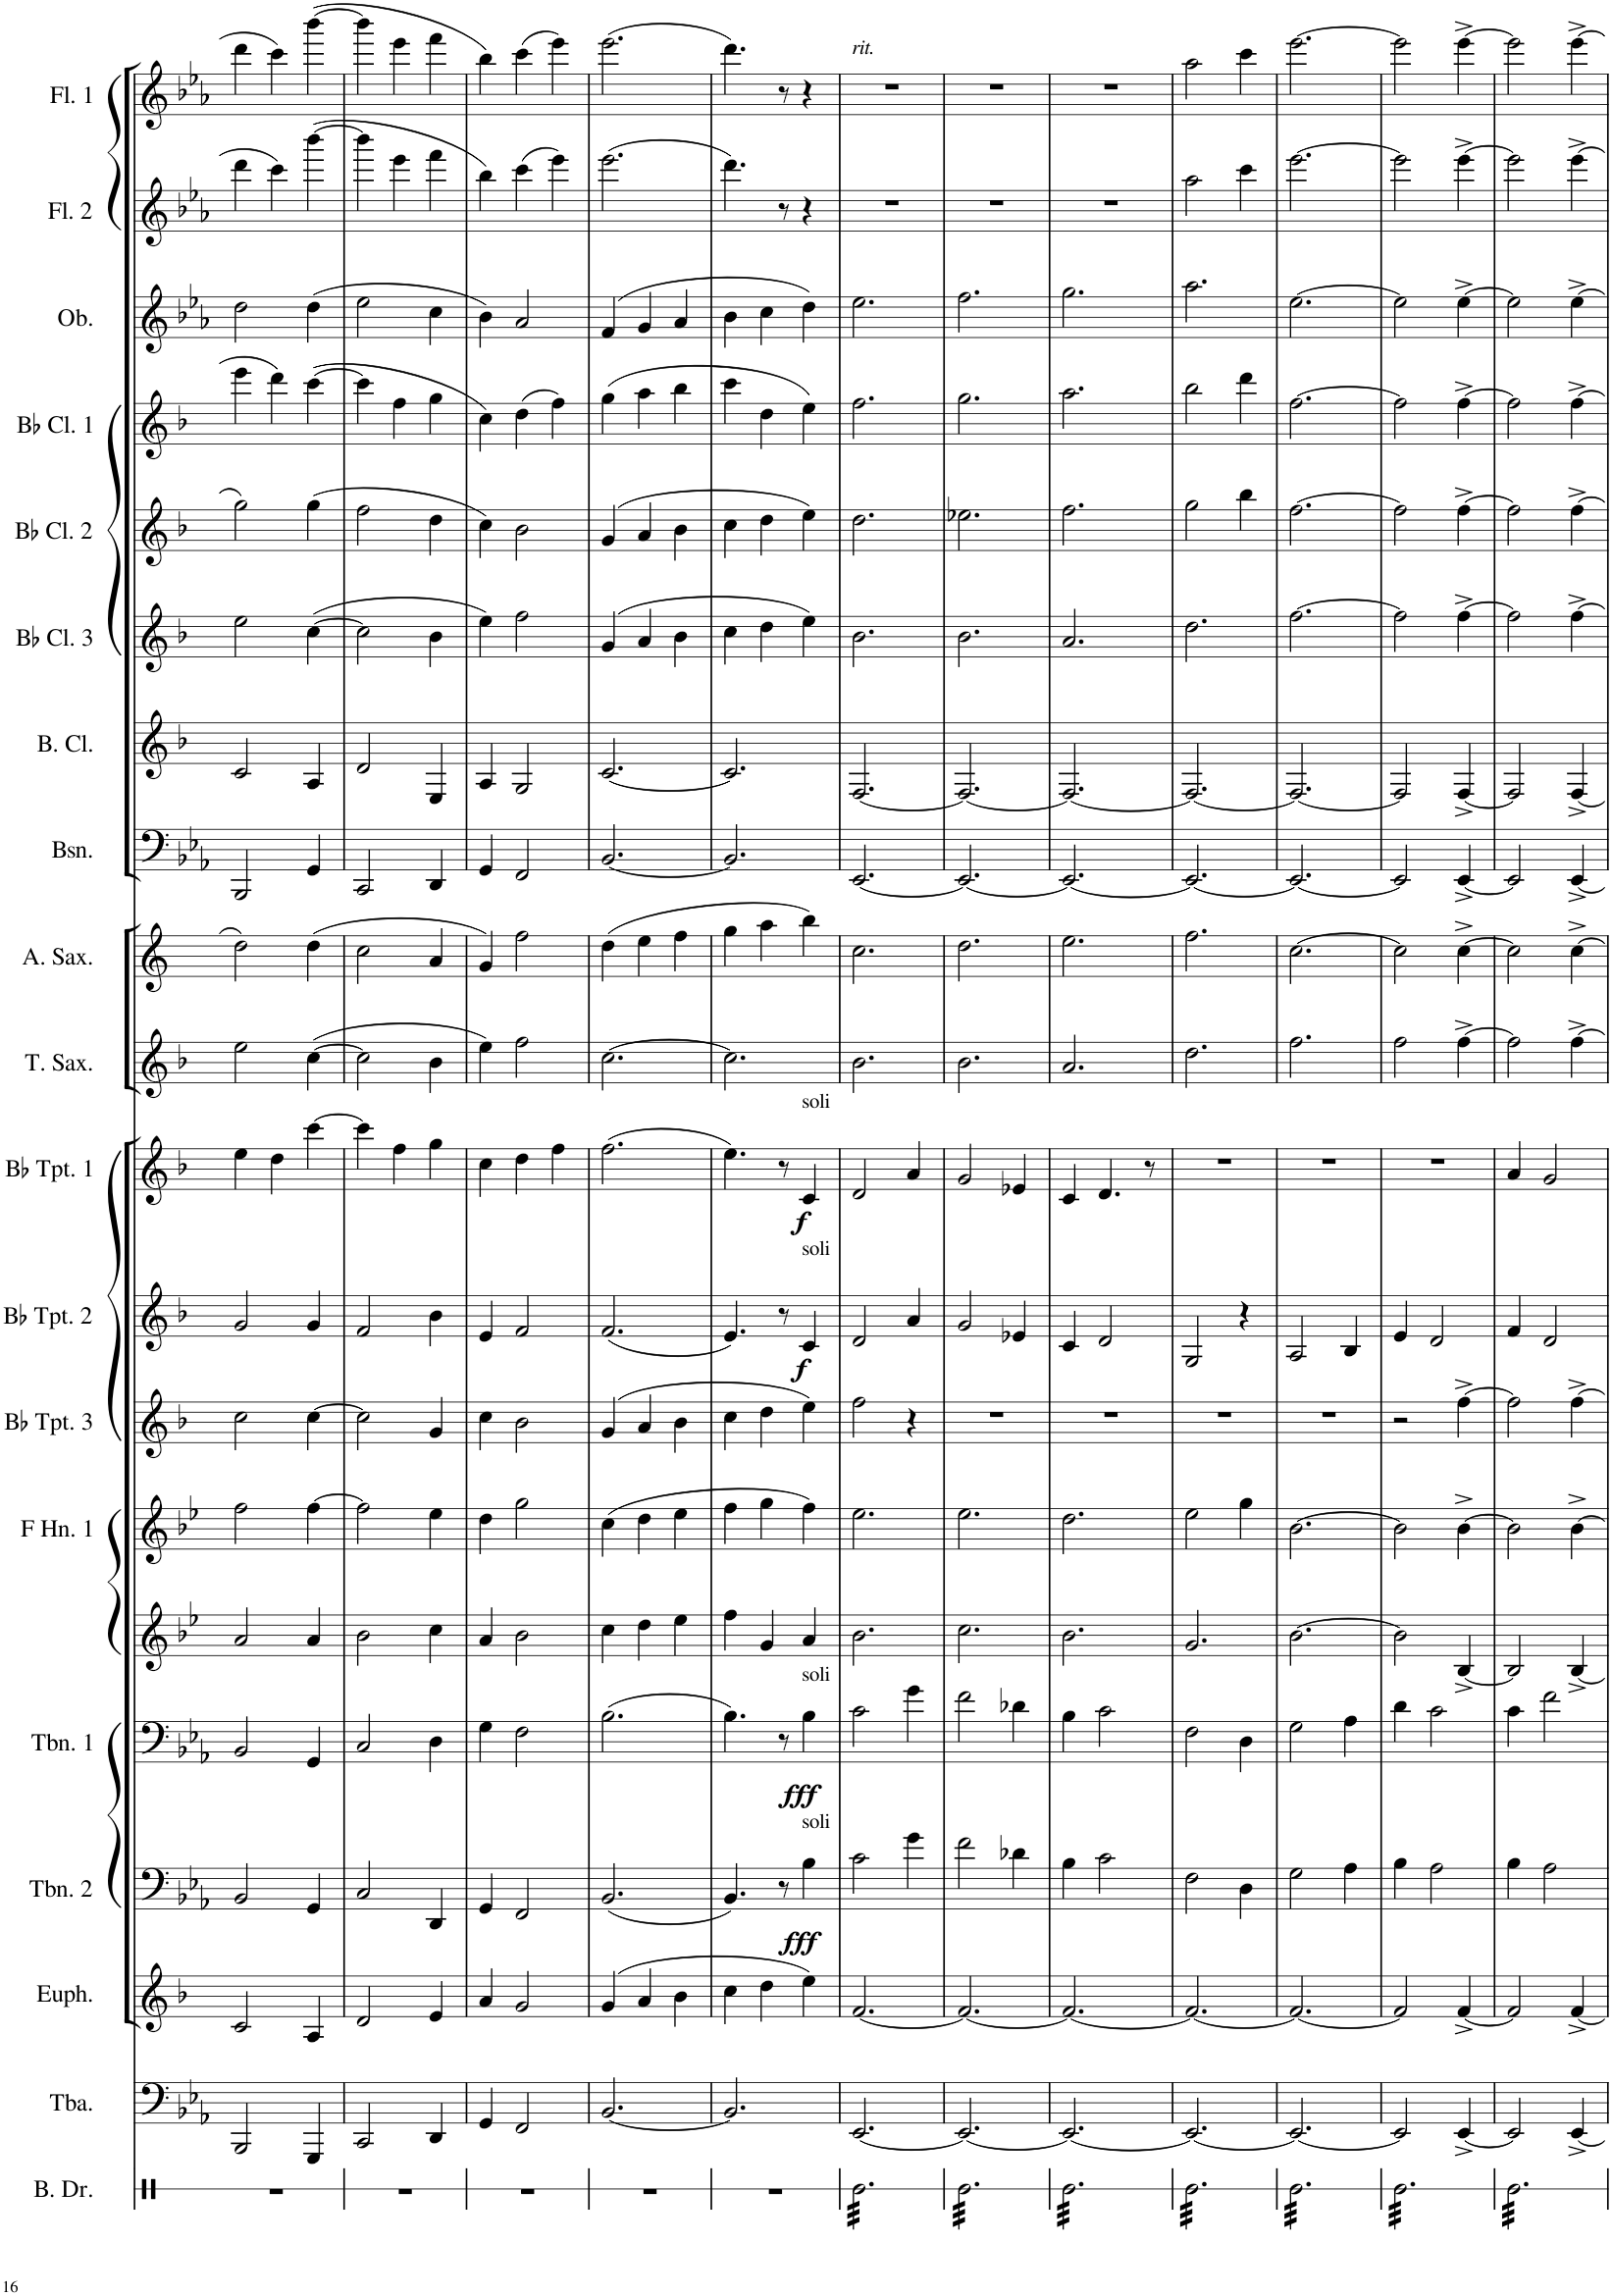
**kern	**kern	**kern	**kern	**dynam	**kern	**dynam	**kern	**kern	**kern	**kern	**dynam	**kern	**dynam	**kern	**kern	**kern	**kern	**kern	**kern	**kern	**kern	**kern	**kern
*part20	*part19	*part18	*part17	*part17	*part16	*part16	*part15	*part14	*part13	*part12	*part12	*part11	*part11	*part10	*part9	*part8	*part7	*part6	*part5	*part4	*part3	*part2	*part1
*staff20	*staff19	*staff18	*staff17	*staff17	*staff16	*staff16	*staff15	*staff14	*staff13	*staff12	*staff12	*staff11	*staff11	*staff10	*staff9	*staff8	*staff7	*staff6	*staff5	*staff4	*staff3	*staff2	*staff1
*I"Percussion	*I"Tuba	*I"Euphonium	*I"Trombone 2	*	*I"Trombone 1	*	*I"F Horn 2	*I"F Horn 1	*I"Bb Trumpet 3	*I"Bb Trumpet 2	*	*I"Bb Trumpet 1	*	*I"Tenor Saxophone	*I"Alto Saxophone	*I"Bassoon	*I"Bass Clarinet	*I"Bb Clarinet 3	*I"Bb Clarinet 2	*I"Bb Clarinet 1	*I"Oboe	*I"Flute 2	*I"Flute 1
*I'Perc.	*I'Tba.	*I'Euph.	*I'Tbn. 2	*	*I'Tbn. 1	*	*I'Hn	*I'F Hn. 1	*I'Bb Tpt. 3	*I'Bb Tpt. 2	*	*I'Bb Tpt. 1	*	*I'T. Sax.	*I'A. Sax.	*I'Bsn.	*I'B. Cl.	*I'Bb Cl. 3	*I'Bb Cl. 2	*I'Bb Cl. 1	*I'Ob.	*I'Fl. 2	*I'Fl. 1
!!LO:PB:g=z
*clefX	*clefF4	*clefG2	*clefF4	*	*clefF4	*	*clefG2	*clefG2	*clefG2	*clefG2	*	*clefG2	*	*clefG2	*clefG2	*clefF4	*clefG2	*clefG2	*clefG2	*clefG2	*clefG2	*clefG2	*clefG2
*	*	*Trd8c14	*	*	*	*	*Trd4c7	*Trd4c7	*Trd1c2	*Trd1c2	*	*Trd1c2	*	*Trd8c14	*Trd5c9	*	*Trd8c14	*Trd1c2	*Trd1c2	*Trd1c2	*	*	*
*k[]	*k[b-e-a-]	*k[b-]	*k[b-e-a-]	*	*k[b-e-a-]	*	*k[b-e-]	*k[b-e-]	*k[b-]	*k[b-]	*	*k[b-]	*	*k[b-]	*k[]	*k[b-e-a-]	*k[b-]	*k[b-]	*k[b-]	*k[b-]	*k[b-e-a-]	*k[b-e-a-]	*k[b-e-a-]
*M3/4	*M3/4	*M3/4	*M3/4	*	*M3/4	*	*M3/4	*M3/4	*M3/4	*M3/4	*	*M3/4	*	*M3/4	*M3/4	*M3/4	*M3/4	*M3/4	*M3/4	*M3/4	*M3/4	*M3/4	*M3/4
=117	=117	=117	=117	=117	=117	=117	=117	=117	=117	=117	=117	=117	=117	=117	=117	=117	=117	=117	=117	=117	=117	=117	=117
2.r	2BBB-/	2c/	2BB-/	.	2BB-/	.	2a/	2ff\	2cc\	2g/	.	4ee\	.	2ee\	2dd\	2BBB-/	2c/	2ee\	2gg\	4eee\	2dd\	4ddd\	4ddd\
.	.	.	.	.	.	.	.	.	.	.	.	4dd\	.	.	.	.	.	.	.	4ddd\	.	4ccc\	4ccc\
.	4GGG/	4A/	4GG/	.	4GG/	.	4a/	[4ff\	[4cc\	4g/	.	[4ccc\	.	([4cc\	(4dd\	4GG/	4A/	([4cc\	(4gg\	([4ccc\	(4dd\	([4bbb-\	([4bbb-\
=118	=118	=118	=118	=118	=118	=118	=118	=118	=118	=118	=118	=118	=118	=118	=118	=118	=118	=118	=118	=118	=118	=118	=118
2.r	2CC/	2d/	2C/	.	2C/	.	2b-\	2ff\]	2cc\]	2f/	.	4ccc\]	.	2cc\]	2cc\	2CC/	2d/	2cc\]	2ff\	4ccc\]	2ee-\	4bbb-\]	4bbb-\]
.	.	.	.	.	.	.	.	.	.	.	.	4ff\	.	.	.	.	.	.	.	4ff\	.	4eee-\	4eee-\
.	4DD/	4e/	4DD/	.	4D\	.	4cc\	4ee-\	4g/	4b-\	.	4gg\	.	4b-\	4a/	4DD/	4E/	4b-\	4dd\	4gg\	4cc\	4fff\	4fff\
=119	=119	=119	=119	=119	=119	=119	=119	=119	=119	=119	=119	=119	=119	=119	=119	=119	=119	=119	=119	=119	=119	=119	=119
2.r	4GG/	4a/	4GG/	.	4G\	.	4a/	4dd\	4cc\	4e/	.	4cc\	.	4ee\)	4g/)	4GG/	4A/	4ee\)	4cc\)	4cc\)	4b-\)	4bb-\)	4bb-\)
.	2FF/	2g/	2FF/	.	2F\	.	2b-\	2gg\	2b-\	2f/	.	4dd\	.	2ff\	2ff\	2FF/	2G/	2ff\	2b-\	(4dd\	2a-/	(4ccc\	(4ccc\
.	.	.	.	.	.	.	.	.	.	.	.	4ff\	.	.	.	.	.	.	.	4ff\)	.	4eee-\)	4eee-\)
=120	=120	=120	=120	=120	=120	=120	=120	=120	=120	=120	=120	=120	=120	=120	=120	=120	=120	=120	=120	=120	=120	=120	=120
2.r	[2.BB-/	(4g/	(2.BB-/	.	(2.B-\	.	4cc\	(4cc\	(4g/	(2.f/	.	(2.ff\	.	[2.cc\	(4dd\	[2.BB-/	[2.c/	(4g/	(4g/	(4gg\	(4f/	(2.eee-\	(2.eee-\
.	.	4a/	.	.	.	.	4dd\	4dd\	4a/	.	.	.	.	.	4ee\	.	.	4a/	4a/	4aa\	4g/	.	.
.	.	4b-\	.	.	.	.	4ee-\	4ee-\	4b-\	.	.	.	.	.	4ff\	.	.	4b-\	4b-\	4bb-\	4a-/	.	.
=121	=121	=121	=121	=121	=121	=121	=121	=121	=121	=121	=121	=121	=121	=121	=121	=121	=121	=121	=121	=121	=121	=121	=121
2.r	2.BB-/]	4cc\	4.BB-/)	.	4.B-\)	.	4ff\	4ff\	4cc\	4.e/)	.	4.ee\)	.	2.cc\]	4gg\	2.BB-/]	2.c/]	4cc\	4cc\	4ccc\	4b-\	4.ddd\)	4.ddd\)
.	.	4dd\	.	.	.	.	4g/	4gg\	4dd\	.	.	.	.	.	4aa\	.	.	4dd\	4dd\	4dd\	4cc\	.	.
.	.	.	8r	.	8r	.	.	.	.	8r	.	8r	.	.	.	.	.	.	.	.	.	8r	8r
!	!	!	!	!	!	!	!	!	!	!	!	!LO:TX:a:t=soli	!	!	!	!	!	!	!	!	!	!	!
!	!	!	!	!	!	!	!	!	!	!LO:TX:a:t=soli	!	!	!	!	!	!	!	!	!	!	!	!	!
!	!	!	!	!	!LO:TX:a:t=soli	!	!	!	!	!	!	!	!	!	!	!	!	!	!	!	!	!	!
!	!	!	!LO:TX:a:t=soli	!	!	!	!	!	!	!	!	!	!	!	!	!	!	!	!	!	!	!	!
!	!	!	!	!LO:DY:b	!	!LO:DY:b	!	!	!	!	!LO:DY:b	!	!LO:DY:b	!	!	!	!	!	!	!	!	!	!
.	.	4ee\)	4B-\	fff	4B-\	fff	4a/	4ff\)	4ee\)	4c/	f	4c/	f	.	4bb\)	.	.	4ee\)	4ee\)	4ee\)	4dd\)	4r	4r
=122	=122	=122	=122	=122	=122	=122	=122	=122	=122	=122	=122	=122	=122	=122	=122	=122	=122	=122	=122	=122	=122	=122	=122
!	!	!	!	!	!	!	!	!	!	!	!	!	!	!	!	!	!	!	!	!	!	!	!LO:TX:a:i:t=rit.
*tremolo	*	*	*	*	*	*	*	*	*	*	*	*	*	*	*	*	*	*	*	*	*	*	*
32Re\LLL	[2.EE-/	[2.f/	2c\	.	2c\	.	2.b-\	2.ee-\	2ff\	2d/	.	2d/	.	2.b-\	2.cc\	[2.EE-/	[2.F/	2.b-\	2.dd\	2.ff\	2.ee-\	2.r	2.r
32Re\	.	.	.	.	.	.	.	.	.	.	.	.	.	.	.	.	.	.	.	.	.	.	.
32Re\	.	.	.	.	.	.	.	.	.	.	.	.	.	.	.	.	.	.	.	.	.	.	.
32Re\	.	.	.	.	.	.	.	.	.	.	.	.	.	.	.	.	.	.	.	.	.	.	.
32Re\	.	.	.	.	.	.	.	.	.	.	.	.	.	.	.	.	.	.	.	.	.	.	.
32Re\	.	.	.	.	.	.	.	.	.	.	.	.	.	.	.	.	.	.	.	.	.	.	.
32Re\	.	.	.	.	.	.	.	.	.	.	.	.	.	.	.	.	.	.	.	.	.	.	.
32Re\	.	.	.	.	.	.	.	.	.	.	.	.	.	.	.	.	.	.	.	.	.	.	.
32Re\	.	.	.	.	.	.	.	.	.	.	.	.	.	.	.	.	.	.	.	.	.	.	.
32Re\	.	.	.	.	.	.	.	.	.	.	.	.	.	.	.	.	.	.	.	.	.	.	.
32Re\	.	.	.	.	.	.	.	.	.	.	.	.	.	.	.	.	.	.	.	.	.	.	.
32Re\	.	.	.	.	.	.	.	.	.	.	.	.	.	.	.	.	.	.	.	.	.	.	.
32Re\	.	.	.	.	.	.	.	.	.	.	.	.	.	.	.	.	.	.	.	.	.	.	.
32Re\	.	.	.	.	.	.	.	.	.	.	.	.	.	.	.	.	.	.	.	.	.	.	.
32Re\	.	.	.	.	.	.	.	.	.	.	.	.	.	.	.	.	.	.	.	.	.	.	.
32Re\	.	.	.	.	.	.	.	.	.	.	.	.	.	.	.	.	.	.	.	.	.	.	.
32Re\	.	.	4g\	.	4g\	.	.	.	4r	4a/	.	4a/	.	.	.	.	.	.	.	.	.	.	.
32Re\	.	.	.	.	.	.	.	.	.	.	.	.	.	.	.	.	.	.	.	.	.	.	.
32Re\	.	.	.	.	.	.	.	.	.	.	.	.	.	.	.	.	.	.	.	.	.	.	.
32Re\	.	.	.	.	.	.	.	.	.	.	.	.	.	.	.	.	.	.	.	.	.	.	.
32Re\	.	.	.	.	.	.	.	.	.	.	.	.	.	.	.	.	.	.	.	.	.	.	.
32Re\	.	.	.	.	.	.	.	.	.	.	.	.	.	.	.	.	.	.	.	.	.	.	.
32Re\	.	.	.	.	.	.	.	.	.	.	.	.	.	.	.	.	.	.	.	.	.	.	.
32Re\JJJ	.	.	.	.	.	.	.	.	.	.	.	.	.	.	.	.	.	.	.	.	.	.	.
=123	=123	=123	=123	=123	=123	=123	=123	=123	=123	=123	=123	=123	=123	=123	=123	=123	=123	=123	=123	=123	=123	=123	=123
32Re\LLL	2.EE-/_	2.f/_	2f\	.	2f\	.	2.cc\	2.ee-\	2.r	2g/	.	2g/	.	2.b-\	2.dd\	2.EE-/_	2.F/_	2.b-\	2.ee-X\	2.gg\	2.ff\	2.r	2.r
32Re\	.	.	.	.	.	.	.	.	.	.	.	.	.	.	.	.	.	.	.	.	.	.	.
32Re\	.	.	.	.	.	.	.	.	.	.	.	.	.	.	.	.	.	.	.	.	.	.	.
32Re\	.	.	.	.	.	.	.	.	.	.	.	.	.	.	.	.	.	.	.	.	.	.	.
32Re\	.	.	.	.	.	.	.	.	.	.	.	.	.	.	.	.	.	.	.	.	.	.	.
32Re\	.	.	.	.	.	.	.	.	.	.	.	.	.	.	.	.	.	.	.	.	.	.	.
32Re\	.	.	.	.	.	.	.	.	.	.	.	.	.	.	.	.	.	.	.	.	.	.	.
32Re\	.	.	.	.	.	.	.	.	.	.	.	.	.	.	.	.	.	.	.	.	.	.	.
32Re\	.	.	.	.	.	.	.	.	.	.	.	.	.	.	.	.	.	.	.	.	.	.	.
32Re\	.	.	.	.	.	.	.	.	.	.	.	.	.	.	.	.	.	.	.	.	.	.	.
32Re\	.	.	.	.	.	.	.	.	.	.	.	.	.	.	.	.	.	.	.	.	.	.	.
32Re\	.	.	.	.	.	.	.	.	.	.	.	.	.	.	.	.	.	.	.	.	.	.	.
32Re\	.	.	.	.	.	.	.	.	.	.	.	.	.	.	.	.	.	.	.	.	.	.	.
32Re\	.	.	.	.	.	.	.	.	.	.	.	.	.	.	.	.	.	.	.	.	.	.	.
32Re\	.	.	.	.	.	.	.	.	.	.	.	.	.	.	.	.	.	.	.	.	.	.	.
32Re\	.	.	.	.	.	.	.	.	.	.	.	.	.	.	.	.	.	.	.	.	.	.	.
32Re\	.	.	4d-X\	.	4d-X\	.	.	.	.	4e-X/	.	4e-X/	.	.	.	.	.	.	.	.	.	.	.
32Re\	.	.	.	.	.	.	.	.	.	.	.	.	.	.	.	.	.	.	.	.	.	.	.
32Re\	.	.	.	.	.	.	.	.	.	.	.	.	.	.	.	.	.	.	.	.	.	.	.
32Re\	.	.	.	.	.	.	.	.	.	.	.	.	.	.	.	.	.	.	.	.	.	.	.
32Re\	.	.	.	.	.	.	.	.	.	.	.	.	.	.	.	.	.	.	.	.	.	.	.
32Re\	.	.	.	.	.	.	.	.	.	.	.	.	.	.	.	.	.	.	.	.	.	.	.
32Re\	.	.	.	.	.	.	.	.	.	.	.	.	.	.	.	.	.	.	.	.	.	.	.
32Re\JJJ	.	.	.	.	.	.	.	.	.	.	.	.	.	.	.	.	.	.	.	.	.	.	.
=124	=124	=124	=124	=124	=124	=124	=124	=124	=124	=124	=124	=124	=124	=124	=124	=124	=124	=124	=124	=124	=124	=124	=124
32Re\LLL	2.EE-/_	2.f/_	4B-\	.	4B-\	.	2.b-\	2.dd\	2.r	4c/	.	4c/	.	2.a/	2.ee\	2.EE-/_	2.F/_	2.a/	2.ff\	2.aa\	2.gg\	2.r	2.r
32Re\	.	.	.	.	.	.	.	.	.	.	.	.	.	.	.	.	.	.	.	.	.	.	.
32Re\	.	.	.	.	.	.	.	.	.	.	.	.	.	.	.	.	.	.	.	.	.	.	.
32Re\	.	.	.	.	.	.	.	.	.	.	.	.	.	.	.	.	.	.	.	.	.	.	.
32Re\	.	.	.	.	.	.	.	.	.	.	.	.	.	.	.	.	.	.	.	.	.	.	.
32Re\	.	.	.	.	.	.	.	.	.	.	.	.	.	.	.	.	.	.	.	.	.	.	.
32Re\	.	.	.	.	.	.	.	.	.	.	.	.	.	.	.	.	.	.	.	.	.	.	.
32Re\	.	.	.	.	.	.	.	.	.	.	.	.	.	.	.	.	.	.	.	.	.	.	.
32Re\	.	.	2c\	.	2c\	.	.	.	.	2d/	.	4.d/	.	.	.	.	.	.	.	.	.	.	.
32Re\	.	.	.	.	.	.	.	.	.	.	.	.	.	.	.	.	.	.	.	.	.	.	.
32Re\	.	.	.	.	.	.	.	.	.	.	.	.	.	.	.	.	.	.	.	.	.	.	.
32Re\	.	.	.	.	.	.	.	.	.	.	.	.	.	.	.	.	.	.	.	.	.	.	.
32Re\	.	.	.	.	.	.	.	.	.	.	.	.	.	.	.	.	.	.	.	.	.	.	.
32Re\	.	.	.	.	.	.	.	.	.	.	.	.	.	.	.	.	.	.	.	.	.	.	.
32Re\	.	.	.	.	.	.	.	.	.	.	.	.	.	.	.	.	.	.	.	.	.	.	.
32Re\	.	.	.	.	.	.	.	.	.	.	.	.	.	.	.	.	.	.	.	.	.	.	.
32Re\	.	.	.	.	.	.	.	.	.	.	.	.	.	.	.	.	.	.	.	.	.	.	.
32Re\	.	.	.	.	.	.	.	.	.	.	.	.	.	.	.	.	.	.	.	.	.	.	.
32Re\	.	.	.	.	.	.	.	.	.	.	.	.	.	.	.	.	.	.	.	.	.	.	.
32Re\	.	.	.	.	.	.	.	.	.	.	.	.	.	.	.	.	.	.	.	.	.	.	.
32Re\	.	.	.	.	.	.	.	.	.	.	.	8r	.	.	.	.	.	.	.	.	.	.	.
32Re\	.	.	.	.	.	.	.	.	.	.	.	.	.	.	.	.	.	.	.	.	.	.	.
32Re\	.	.	.	.	.	.	.	.	.	.	.	.	.	.	.	.	.	.	.	.	.	.	.
32Re\JJJ	.	.	.	.	.	.	.	.	.	.	.	.	.	.	.	.	.	.	.	.	.	.	.
=125	=125	=125	=125	=125	=125	=125	=125	=125	=125	=125	=125	=125	=125	=125	=125	=125	=125	=125	=125	=125	=125	=125	=125
32Re\LLL	2.EE-/_	2.f/_	2F\	.	2F\	.	2.g/	2ee-\	2.r	2G/	.	2.r	.	2.dd\	2.ff\	2.EE-/_	2.F/_	2.dd\	2gg\	2bb-\	2.aa-\	2aa-\	2aa-\
32Re\	.	.	.	.	.	.	.	.	.	.	.	.	.	.	.	.	.	.	.	.	.	.	.
32Re\	.	.	.	.	.	.	.	.	.	.	.	.	.	.	.	.	.	.	.	.	.	.	.
32Re\	.	.	.	.	.	.	.	.	.	.	.	.	.	.	.	.	.	.	.	.	.	.	.
32Re\	.	.	.	.	.	.	.	.	.	.	.	.	.	.	.	.	.	.	.	.	.	.	.
32Re\	.	.	.	.	.	.	.	.	.	.	.	.	.	.	.	.	.	.	.	.	.	.	.
32Re\	.	.	.	.	.	.	.	.	.	.	.	.	.	.	.	.	.	.	.	.	.	.	.
32Re\	.	.	.	.	.	.	.	.	.	.	.	.	.	.	.	.	.	.	.	.	.	.	.
32Re\	.	.	.	.	.	.	.	.	.	.	.	.	.	.	.	.	.	.	.	.	.	.	.
32Re\	.	.	.	.	.	.	.	.	.	.	.	.	.	.	.	.	.	.	.	.	.	.	.
32Re\	.	.	.	.	.	.	.	.	.	.	.	.	.	.	.	.	.	.	.	.	.	.	.
32Re\	.	.	.	.	.	.	.	.	.	.	.	.	.	.	.	.	.	.	.	.	.	.	.
32Re\	.	.	.	.	.	.	.	.	.	.	.	.	.	.	.	.	.	.	.	.	.	.	.
32Re\	.	.	.	.	.	.	.	.	.	.	.	.	.	.	.	.	.	.	.	.	.	.	.
32Re\	.	.	.	.	.	.	.	.	.	.	.	.	.	.	.	.	.	.	.	.	.	.	.
32Re\	.	.	.	.	.	.	.	.	.	.	.	.	.	.	.	.	.	.	.	.	.	.	.
32Re\	.	.	4D\	.	4D\	.	.	4gg\	.	4r	.	.	.	.	.	.	.	.	4bb-\	4ddd\	.	4ccc\	4ccc\
32Re\	.	.	.	.	.	.	.	.	.	.	.	.	.	.	.	.	.	.	.	.	.	.	.
32Re\	.	.	.	.	.	.	.	.	.	.	.	.	.	.	.	.	.	.	.	.	.	.	.
32Re\	.	.	.	.	.	.	.	.	.	.	.	.	.	.	.	.	.	.	.	.	.	.	.
32Re\	.	.	.	.	.	.	.	.	.	.	.	.	.	.	.	.	.	.	.	.	.	.	.
32Re\	.	.	.	.	.	.	.	.	.	.	.	.	.	.	.	.	.	.	.	.	.	.	.
32Re\	.	.	.	.	.	.	.	.	.	.	.	.	.	.	.	.	.	.	.	.	.	.	.
32Re\JJJ	.	.	.	.	.	.	.	.	.	.	.	.	.	.	.	.	.	.	.	.	.	.	.
=126	=126	=126	=126	=126	=126	=126	=126	=126	=126	=126	=126	=126	=126	=126	=126	=126	=126	=126	=126	=126	=126	=126	=126
32Re\LLL	2.EE-/_	2.f/_	2G\	.	2G\	.	[2.b-\	[2.b-\	2.r	2A/	.	2.r	.	2.ff\	[2.cc\	2.EE-/_	2.F/_	[2.ff\	[2.ff\	[2.ff\	[2.ee-\	[2.eee-\	[2.eee-\
32Re\	.	.	.	.	.	.	.	.	.	.	.	.	.	.	.	.	.	.	.	.	.	.	.
32Re\	.	.	.	.	.	.	.	.	.	.	.	.	.	.	.	.	.	.	.	.	.	.	.
32Re\	.	.	.	.	.	.	.	.	.	.	.	.	.	.	.	.	.	.	.	.	.	.	.
32Re\	.	.	.	.	.	.	.	.	.	.	.	.	.	.	.	.	.	.	.	.	.	.	.
32Re\	.	.	.	.	.	.	.	.	.	.	.	.	.	.	.	.	.	.	.	.	.	.	.
32Re\	.	.	.	.	.	.	.	.	.	.	.	.	.	.	.	.	.	.	.	.	.	.	.
32Re\	.	.	.	.	.	.	.	.	.	.	.	.	.	.	.	.	.	.	.	.	.	.	.
32Re\	.	.	.	.	.	.	.	.	.	.	.	.	.	.	.	.	.	.	.	.	.	.	.
32Re\	.	.	.	.	.	.	.	.	.	.	.	.	.	.	.	.	.	.	.	.	.	.	.
32Re\	.	.	.	.	.	.	.	.	.	.	.	.	.	.	.	.	.	.	.	.	.	.	.
32Re\	.	.	.	.	.	.	.	.	.	.	.	.	.	.	.	.	.	.	.	.	.	.	.
32Re\	.	.	.	.	.	.	.	.	.	.	.	.	.	.	.	.	.	.	.	.	.	.	.
32Re\	.	.	.	.	.	.	.	.	.	.	.	.	.	.	.	.	.	.	.	.	.	.	.
32Re\	.	.	.	.	.	.	.	.	.	.	.	.	.	.	.	.	.	.	.	.	.	.	.
32Re\	.	.	.	.	.	.	.	.	.	.	.	.	.	.	.	.	.	.	.	.	.	.	.
32Re\	.	.	4A-\	.	4A-\	.	.	.	.	4B-/	.	.	.	.	.	.	.	.	.	.	.	.	.
32Re\	.	.	.	.	.	.	.	.	.	.	.	.	.	.	.	.	.	.	.	.	.	.	.
32Re\	.	.	.	.	.	.	.	.	.	.	.	.	.	.	.	.	.	.	.	.	.	.	.
32Re\	.	.	.	.	.	.	.	.	.	.	.	.	.	.	.	.	.	.	.	.	.	.	.
32Re\	.	.	.	.	.	.	.	.	.	.	.	.	.	.	.	.	.	.	.	.	.	.	.
32Re\	.	.	.	.	.	.	.	.	.	.	.	.	.	.	.	.	.	.	.	.	.	.	.
32Re\	.	.	.	.	.	.	.	.	.	.	.	.	.	.	.	.	.	.	.	.	.	.	.
32Re\JJJ	.	.	.	.	.	.	.	.	.	.	.	.	.	.	.	.	.	.	.	.	.	.	.
=127	=127	=127	=127	=127	=127	=127	=127	=127	=127	=127	=127	=127	=127	=127	=127	=127	=127	=127	=127	=127	=127	=127	=127
32Re\LLL	2EE-/]	2f/]	4B-\	.	4d\	.	2b-\]	2b-\]	2r	4e/	.	2.r	.	2ff\	2cc\]	2EE-/]	2F/]	2ff\]	2ff\]	2ff\]	2ee-\]	2eee-\]	2eee-\]
32Re\	.	.	.	.	.	.	.	.	.	.	.	.	.	.	.	.	.	.	.	.	.	.	.
32Re\	.	.	.	.	.	.	.	.	.	.	.	.	.	.	.	.	.	.	.	.	.	.	.
32Re\	.	.	.	.	.	.	.	.	.	.	.	.	.	.	.	.	.	.	.	.	.	.	.
32Re\	.	.	.	.	.	.	.	.	.	.	.	.	.	.	.	.	.	.	.	.	.	.	.
32Re\	.	.	.	.	.	.	.	.	.	.	.	.	.	.	.	.	.	.	.	.	.	.	.
32Re\	.	.	.	.	.	.	.	.	.	.	.	.	.	.	.	.	.	.	.	.	.	.	.
32Re\	.	.	.	.	.	.	.	.	.	.	.	.	.	.	.	.	.	.	.	.	.	.	.
32Re\	.	.	2A-\	.	2c\	.	.	.	.	2d/	.	.	.	.	.	.	.	.	.	.	.	.	.
32Re\	.	.	.	.	.	.	.	.	.	.	.	.	.	.	.	.	.	.	.	.	.	.	.
32Re\	.	.	.	.	.	.	.	.	.	.	.	.	.	.	.	.	.	.	.	.	.	.	.
32Re\	.	.	.	.	.	.	.	.	.	.	.	.	.	.	.	.	.	.	.	.	.	.	.
32Re\	.	.	.	.	.	.	.	.	.	.	.	.	.	.	.	.	.	.	.	.	.	.	.
32Re\	.	.	.	.	.	.	.	.	.	.	.	.	.	.	.	.	.	.	.	.	.	.	.
32Re\	.	.	.	.	.	.	.	.	.	.	.	.	.	.	.	.	.	.	.	.	.	.	.
32Re\	.	.	.	.	.	.	.	.	.	.	.	.	.	.	.	.	.	.	.	.	.	.	.
32Re\	[4EE-^/	[4f^/	.	.	.	.	[4B-^/	[4b-^\	[4ff^\	.	.	.	.	[4ff^\	[4cc^\	[4EE-^/	[4F^/	[4ff^\	[4ff^\	[4ff^\	[4ee-^\	[4eee-^\	[4eee-^\
32Re\	.	.	.	.	.	.	.	.	.	.	.	.	.	.	.	.	.	.	.	.	.	.	.
32Re\	.	.	.	.	.	.	.	.	.	.	.	.	.	.	.	.	.	.	.	.	.	.	.
32Re\	.	.	.	.	.	.	.	.	.	.	.	.	.	.	.	.	.	.	.	.	.	.	.
32Re\	.	.	.	.	.	.	.	.	.	.	.	.	.	.	.	.	.	.	.	.	.	.	.
32Re\	.	.	.	.	.	.	.	.	.	.	.	.	.	.	.	.	.	.	.	.	.	.	.
32Re\	.	.	.	.	.	.	.	.	.	.	.	.	.	.	.	.	.	.	.	.	.	.	.
32Re\JJJ	.	.	.	.	.	.	.	.	.	.	.	.	.	.	.	.	.	.	.	.	.	.	.
=128	=128	=128	=128	=128	=128	=128	=128	=128	=128	=128	=128	=128	=128	=128	=128	=128	=128	=128	=128	=128	=128	=128	=128
32Re\LLL	2EE-/]	2f/]	4B-\	.	4c\	.	2B-/]	2b-\]	2ff\]	4f/	.	4a/	.	2ff\]	2cc\]	2EE-/]	2F/]	2ff\]	2ff\]	2ff\]	2ee-\]	2eee-\]	2eee-\]
32Re\	.	.	.	.	.	.	.	.	.	.	.	.	.	.	.	.	.	.	.	.	.	.	.
32Re\	.	.	.	.	.	.	.	.	.	.	.	.	.	.	.	.	.	.	.	.	.	.	.
32Re\	.	.	.	.	.	.	.	.	.	.	.	.	.	.	.	.	.	.	.	.	.	.	.
32Re\	.	.	.	.	.	.	.	.	.	.	.	.	.	.	.	.	.	.	.	.	.	.	.
32Re\	.	.	.	.	.	.	.	.	.	.	.	.	.	.	.	.	.	.	.	.	.	.	.
32Re\	.	.	.	.	.	.	.	.	.	.	.	.	.	.	.	.	.	.	.	.	.	.	.
32Re\	.	.	.	.	.	.	.	.	.	.	.	.	.	.	.	.	.	.	.	.	.	.	.
32Re\	.	.	2A-\	.	2f\	.	.	.	.	2d/	.	2g/	.	.	.	.	.	.	.	.	.	.	.
32Re\	.	.	.	.	.	.	.	.	.	.	.	.	.	.	.	.	.	.	.	.	.	.	.
32Re\	.	.	.	.	.	.	.	.	.	.	.	.	.	.	.	.	.	.	.	.	.	.	.
32Re\	.	.	.	.	.	.	.	.	.	.	.	.	.	.	.	.	.	.	.	.	.	.	.
32Re\	.	.	.	.	.	.	.	.	.	.	.	.	.	.	.	.	.	.	.	.	.	.	.
32Re\	.	.	.	.	.	.	.	.	.	.	.	.	.	.	.	.	.	.	.	.	.	.	.
32Re\	.	.	.	.	.	.	.	.	.	.	.	.	.	.	.	.	.	.	.	.	.	.	.
32Re\	.	.	.	.	.	.	.	.	.	.	.	.	.	.	.	.	.	.	.	.	.	.	.
32Re\	[4EE-^/	[4f^/	.	.	.	.	[4B-^/	[4b-^\	[4ff^\	.	.	.	.	[4ff^\	[4cc^\	[4EE-^/	[4F^/	[4ff^\	[4ff^\	[4ff^\	[4ee-^\	[4eee-^\	[4eee-^\
32Re\	.	.	.	.	.	.	.	.	.	.	.	.	.	.	.	.	.	.	.	.	.	.	.
32Re\	.	.	.	.	.	.	.	.	.	.	.	.	.	.	.	.	.	.	.	.	.	.	.
32Re\	.	.	.	.	.	.	.	.	.	.	.	.	.	.	.	.	.	.	.	.	.	.	.
32Re\	.	.	.	.	.	.	.	.	.	.	.	.	.	.	.	.	.	.	.	.	.	.	.
32Re\	.	.	.	.	.	.	.	.	.	.	.	.	.	.	.	.	.	.	.	.	.	.	.
32Re\	.	.	.	.	.	.	.	.	.	.	.	.	.	.	.	.	.	.	.	.	.	.	.
32Re\JJJ	.	.	.	.	.	.	.	.	.	.	.	.	.	.	.	.	.	.	.	.	.	.	.
*Xtremolo	*	*	*	*	*	*	*	*	*	*	*	*	*	*	*	*	*	*	*	*	*	*	*
=	=	=	=	=	=	=	=	=	=	=	=	=	=	=	=	=	=	=	=	=	=	=	=
*-	*-	*-	*-	*-	*-	*-	*-	*-	*-	*-	*-	*-	*-	*-	*-	*-	*-	*-	*-	*-	*-	*-	*-
